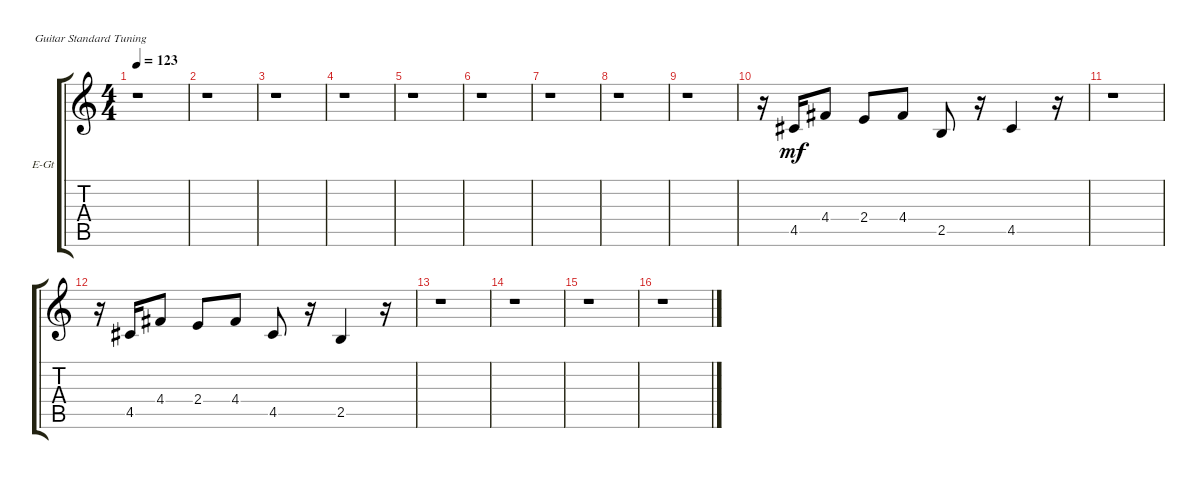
\bracketExtendMode groupsimilarinstruments
\firstSystemTrackNameOrientation horizontal
\otherSystemsTrackNameOrientation horizontal
\track ("Synth 6" "E-Gt") {instrument electricguitarclean}
\staff {score tabs}
\tuning (E4 B3 G3 D3 A2 E2)
\ts (4 4)
\tempo 123
\clef g2
\ks c
r.1{dy mf} |
r.1 |
r.1 |
r.1 |
r.1 |
r.1 |
r.1 |
r.1 |
r.1 |
r.16 4.5.16 4.4.8 2.4.8 4.4.8 2.5.8 r.16 4.5.4 r.16 |
r.1 |
r.16 4.5.16 4.4.8 2.4.8 4.4.8 4.5.8 r.16 2.5.4 r.16 |
r.1 |
r.1 |
r.1 |
r.1
